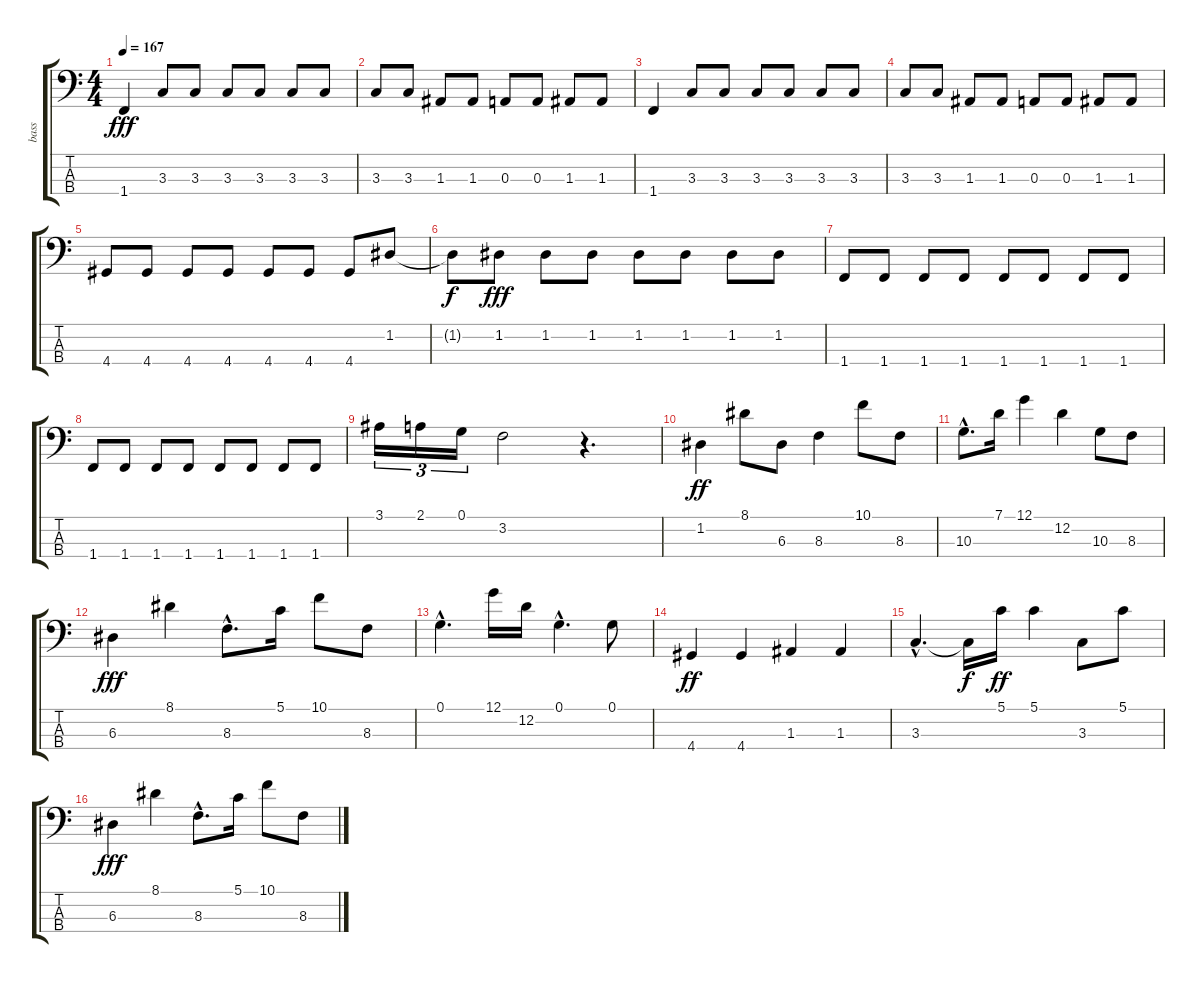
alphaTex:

\track ("bass" "bass") {instrument fretlessbass}
\staff {score tabs}
\tuning (G2 D2 A1 E1) {hide}
\ts (4 4)
\tempo 167
\clef f4
\ks c
1.4.4{dy fff} 3.3.8 3.3.8 3.3.8 3.3.8 3.3.8 3.3.8 |
3.3.8 3.3.8 1.3.8 1.3.8 0.3.8 0.3.8 1.3.8 1.3.8 |
1.4.4 3.3.8 3.3.8 3.3.8 3.3.8 3.3.8 3.3.8 |
3.3.8 3.3.8 1.3.8 1.3.8 0.3.8 0.3.8 1.3.8 1.3.8 |
4.4.8 4.4.8 4.4.8 4.4.8 4.4.8 4.4.8 4.4.8 1.2.8 |
1.2{t}.8{dy f} 1.2.8{dy fff} 1.2.8 1.2.8 1.2.8 1.2.8 1.2.8 1.2.8 |
1.4.8 1.4.8 1.4.8 1.4.8 1.4.8 1.4.8 1.4.8 1.4.8 |
1.4.8 1.4.8 1.4.8 1.4.8 1.4.8 1.4.8 1.4.8 1.4.8 |
3.1.16{tu (3 2)} 2.1.16{tu (3 2)} 0.1.16{tu (3 2)} 3.2.2 r.4{d} |
1.2.4{dy ff} 8.1.8 6.3.8 8.3.4 10.1.8 8.3.8 |
10.3{hac}.8{d} 7.1.16 12.1.4 12.2.4 10.3.8 8.3.8 |
6.3.4{dy fff} 8.1.4 8.3{hac}.8{d} 5.1.16 10.1.8 8.3.8 |
0.1{hac}.4{d} 12.1.16 12.2.16 0.1{hac}.4{d} 0.1.8 |
4.4.4{dy ff} 4.4.4 1.3.4 1.3.4 |
3.3{hac}.4{d} 3.3{t}.16{dy f} 5.1.16{dy ff} 5.1.4 3.3.8 5.1.8 |
6.3.4{dy fff} 8.1.4 8.3{hac}.8{d} 5.1.16 10.1.8 8.3.8
